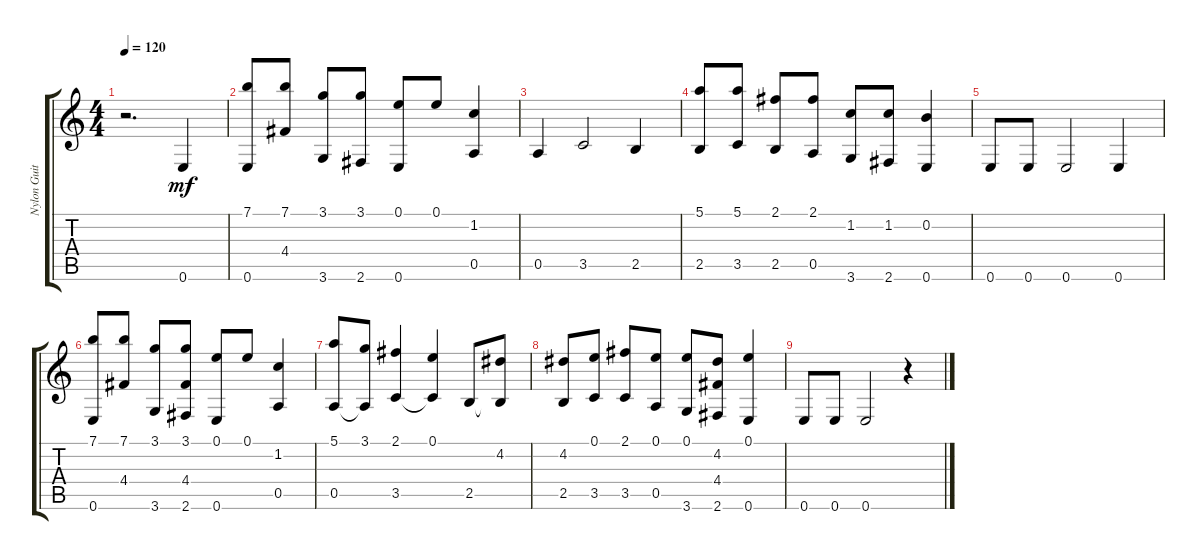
\track ("Nylon Guitar" "Nylon Guit") {instrument acousticguitarnylon}
\staff {score tabs}
\tuning (E4 B3 G3 D3 A2 E2) {hide}
\ts (4 4)
\tempo 120
\clef g2
\ks c
r.2{d dy mf instrument acousticguitarnylon} 0.6.4 |
(7.1 0.6).8 (7.1 4.4).8 (3.1 3.6).8 (3.1 2.6).8 (0.1 0.6).8 0.1.8 (1.2 0.5).4 |
0.5.4 3.5.2 2.5.4 |
(5.1 2.5).8 (5.1 3.5).8 (2.1 2.5).8 (2.1 0.5).8 (1.2 3.6).8 (1.2 2.6).8 (0.2 0.6).4 |
0.6.8 0.6.8 0.6.2 0.6.4 |
(7.1 0.6).8 (7.1 4.4).8 (3.1 3.6).8 (3.1 4.4 2.6).8 (0.1 0.6).8 0.1.8 (1.2 0.5).4 |
(5.1 0.5).8 (3.1 0.5{t}).8 (2.1 3.5).4 (0.1 3.5{t}).4 2.5.8 (4.2 2.5{t}).8 |
(4.2 2.5).8 (0.1 3.5).8 (2.1 3.5).8 (0.1 0.5).8 (0.1 3.6).8 (4.2 4.4 2.6).8 (0.1 0.6).4 |
0.6.8 0.6.8 0.6.2 r.4
